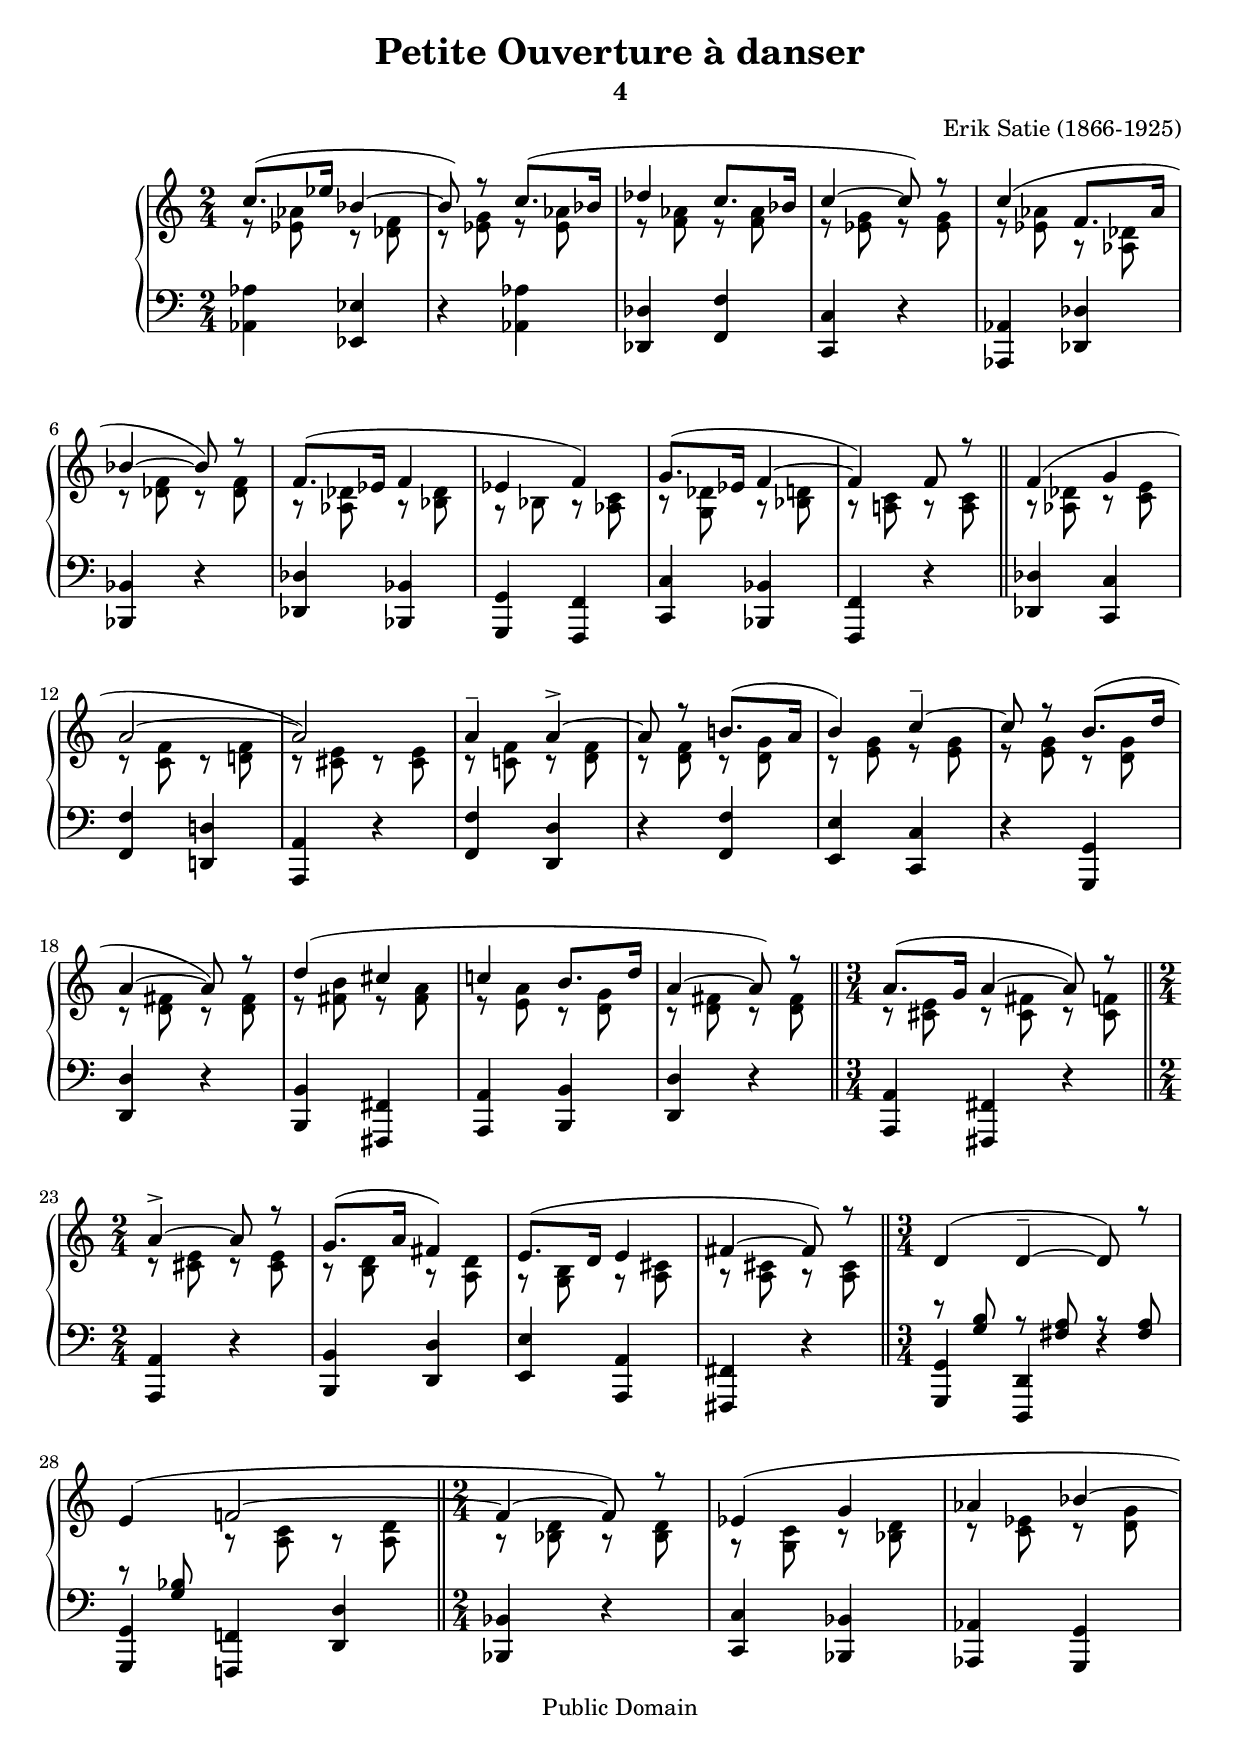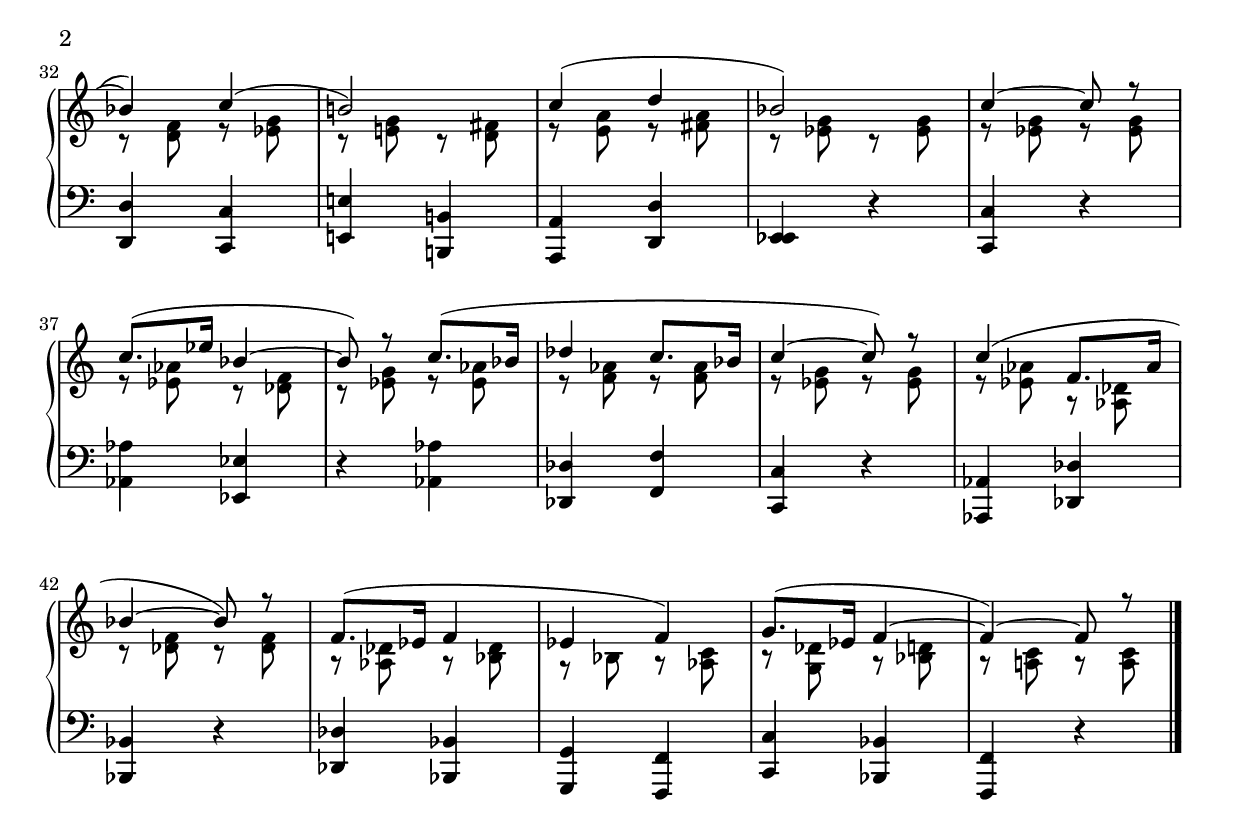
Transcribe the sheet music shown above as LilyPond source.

\header {
  title = "Petite Ouverture à danser"
  subtitle = "4"
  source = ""
  composer = "Erik Satie (1866-1925)"
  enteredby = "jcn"
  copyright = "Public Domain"
}

\version "2.11.61"

global =  {
  \key a \minor
  \time 2/4
  s2*10
  \bar "||"
  s2*11
  \bar "||"
  \time 3/4
  s2.
  \bar "||"
  \time 2/4
  s2*4
  \bar "||"
  \time 3/4
  s2.*2
  \bar "||"
  \time 2/4
  s2*18
  \bar "|."
}
  
i = \context Staff \relative c''\new Voice {
  \voiceOne

  c8.( es16 bes4 ~ |  bes8) r c8.( bes16 | des4 c8. bes16 | c4 ~  c8) r |
  c4( f,8. as16 | bes4 ~  bes8) r | f8.( es16 f4 | es  f) |
  g8.( es16 f4 ~ |  f) f8 r

  % Au mouvement
  f4 ( g | a2 ~ |  a) | a4-- a-> ~ | a8 r b!8.( a16 |  b4) c-- ~ |
  c8 r b8.( d16 | a4 ~  a8) r | d4( cis | c! b8. d16 | a4 ~  a8) r

  a8.( g16 a4 ~  a8) r |

  a4-> ~ a8 r | g8.( a16  fis4) | e8.( d16 e4 | fis ~  fis8) r

  d4( d-- ~  d8) r e4( f!2 ~ |

  f4 ~  f8) r | es4( g | as bes ~ |  bes) c( |  b!2) | c4( d |  bes2) | c4~ c8 r |
  
  % copy from begin: 1-10
  c8.( es16 bes4 ~ |  bes8) r c8.( bes16 | des4 c8. bes16 | c4 ~  c8) r |
  c4( f,8. as16 | bes4 ~  bes8) r | f8.( es16 f4 | es  f) |
%  g8.( es16 f4 ~ |  f) f8 r ?
  g8.( es16 f4 ~ |  f) ~ f8 r
  
}

ii = \context Staff \relative c'\new Voice{
  \voiceTwo

  r8 <es as> r <des f> | r <es g> r <es as> | r <f as> r <f as> |
  r <es g> r <es g> | r <es as> r <as, des> | r <des f> r <des f> |
  r <as des> r <bes des> | r bes r <as c> | r <g des'> r <bes d> |
  r <a! c> r <a c>

  % Au movement
  r <as des> r <c e> | r <c f> r <d! f> | r <cis e> r <cis e> |
  r <c! f> r <d f> | r <d f> r <d g> | r <e g> r <e g> | r <e g> r <d g> |
  r <d fis> r <d fis> | r <fis b> r <fis a> | r <e a> r <d g> |
  r <d fis> r <d fis> |

  r <cis e> r <cis fis> r <cis f> |

  r <cis e> r <cis e> | r <b d> r <a d> | r <g b> r <a cis> |
  r <a cis> r <a cis> |

  \change Staff=bass\voiceOne
  r <g b> r <fis a> r <fis a> | r <g bes>
  \change Staff=treble\voiceTwo
  r <a c> r <a d> |

  r <bes d> r <bes d> | r <g c> r <bes d> | r <c es> r <d g> |
  r <d f> r <es g> | r <e! g> r <d fis> | r <e a> r <fis a> |
  r <es g> r <es g> | r <es g> r <es g> |

  
  % copy from begin: 1-10
  r8 <es as> r <des f> | r <es g> r <es as> | r <f as> r <f as> |
  r <es g> r <es g> | r <es as> r <as, des> | r <des f> r <des f> |
  r <as des> r <bes des> | r bes r <as c> | r <g des'> r <bes d> |
  r <a! c> r <a c>
 
}

lower = \context Staff  \relative c \new Voice{

  <as as'>4 <es es'> | r <as as'> | <des, des'> <f f'> | <c c'> r |
  <as as'> <des des'> | <bes bes'> r | <des des'> <bes bes'> |
  <g g'> <f f'> | <c' c'> <bes bes'> | <f f'> r |

  % Au movement
  <des' des'> <c c'> | <f f'> <d! d'!> | <a a'> r | <f' f'> <d d'> |
  r <f f'> | <e e'> <c c'> | r <g g'> | <d' d'> r | <b b'> <fis fis'> |
  <a a'> <b b'> | <d d'> r |

  <a a'> <fis fis'> r |

  <a a'> r | <b b'> <d d'> | <e e'> <a, a'> | <fis fis'> r |

  <g g'> <d d'> r | <g g'> <f! f'!> <d' d'> |

  <bes bes'> r | <c c'>  <bes bes'> | <as as'> <g g'> | <d' d'> <c c'> |
  <e! e'!> <b! b'!> | <a a'> <d d'> | <es es> r | <c c'> r
  
  % copy from begin: 1-10
  <as' as'>4 <es es'> | r <as as'> | <des, des'> <f f'> | <c c'> r |
  <as as'> <des des'> | <bes bes'> r | <des des'> <bes bes'> |
  <g g'> <f f'> | <c' c'> <bes bes'> | <f f'> r |

}

\score {
    \context PianoStaff <<
	\new Staff = "treble" << 
	    \global 
	    \clef violin
	    \i
	    \ii
	>>
	\new Staff = "bass" <<
	    \global
	    \clef bass
	    \lower
	>>
    >>
    \layout {
	\context {
	    \Score
	    \override SpacingSpanner #'spacing-increment = #3
	}
    }
    
  \midi {
    \context {
      \Score
      tempoWholesPerMinute = #(ly:make-moment 60 4)
      }
    }


}

%% Local Variables:
%% coding: utf-8
%% End:
